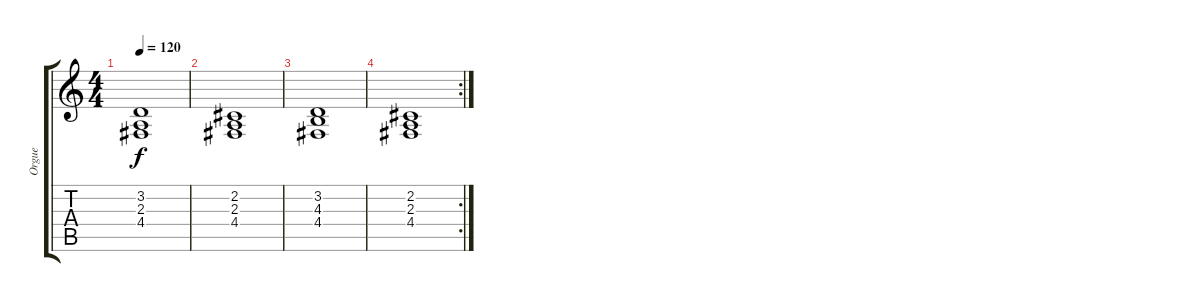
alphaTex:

\track ("Orgue" "Orgue") {instrument rockorgan}
\staff {score tabs}
\tuning (E4 B3 G3 D3 A2 E2) {hide}
\ts (4 4)
\tempo 120
\clef g2
\ks c
(3.2 2.3 4.4).1{dy f} |
(2.2 2.3 4.4).1 |
(3.2 4.3 4.4).1 |
\rc 2
(2.2 2.3 4.4).1
